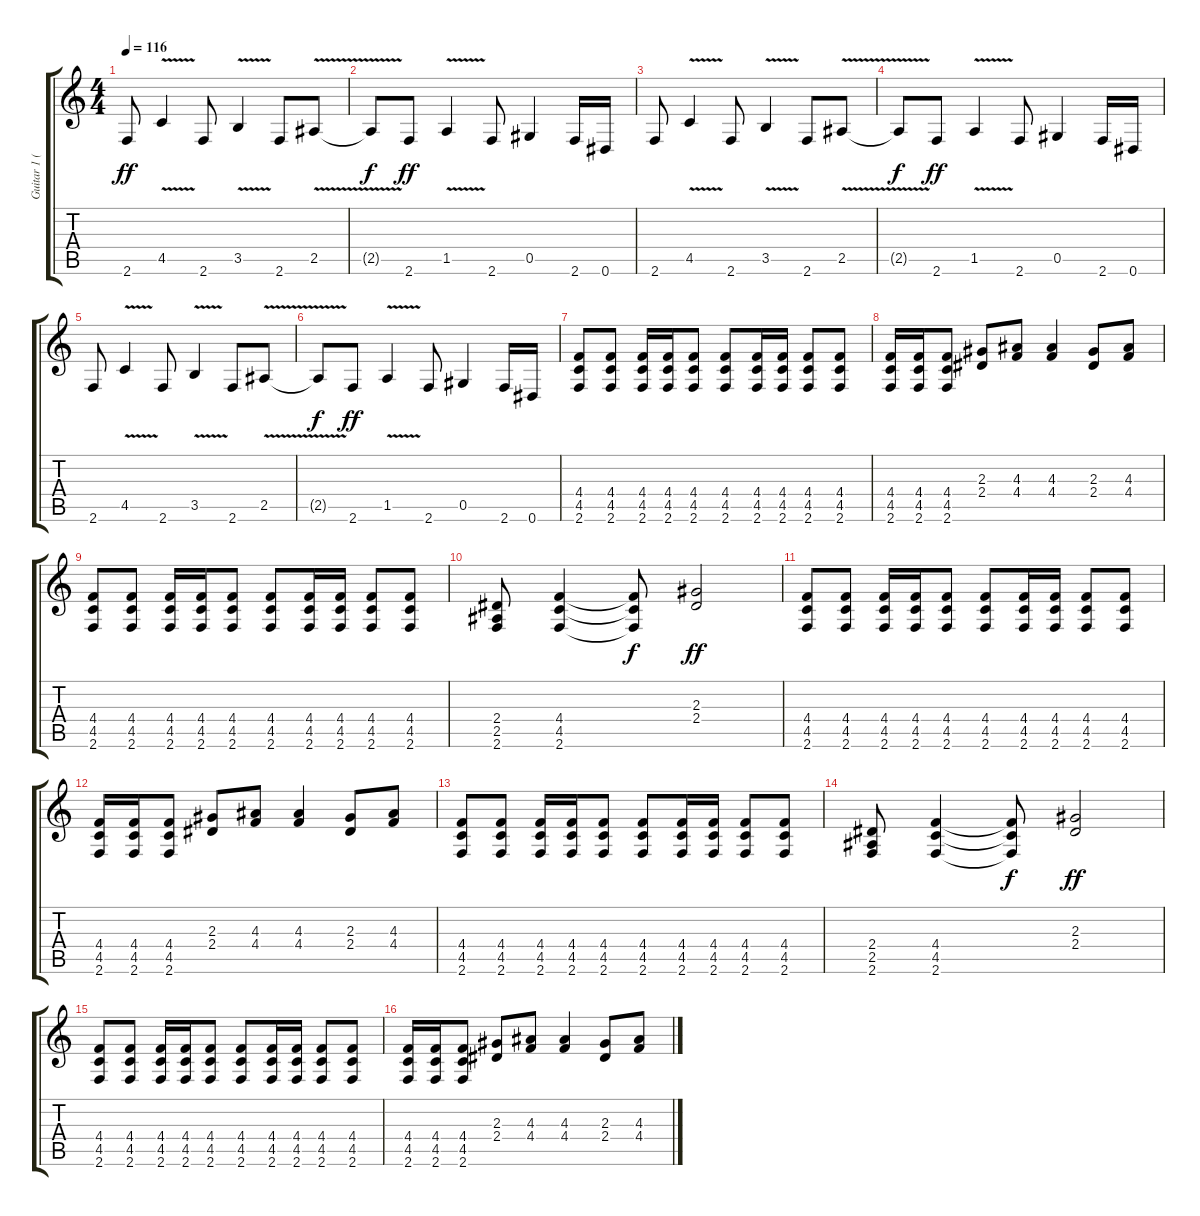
\track ("Guitar 1 (Distortion Hetfield)" "Guitar 1 (") {instrument distortionguitar}
\staff {score tabs}
\tuning (Eb4 Bb3 Gb3 Db3 Ab2 Eb2) {hide}
\ts (4 4)
\tempo 116
\clef g2
\ks c
2.6.8{dy ff} 4.5{v}.4 2.6.8 3.5{v}.4 2.6.8 2.5{v}.8 |
2.5{t}.8{dy f} 2.6.8{dy ff} 1.5{v}.4 2.6.8 0.5.4 2.6.16 0.6.16 |
2.6.8 4.5{v}.4 2.6.8 3.5{v}.4 2.6.8 2.5{v}.8 |
2.5{t}.8{dy f} 2.6.8{dy ff} 1.5{v}.4 2.6.8 0.5.4 2.6.16 0.6.16 |
2.6.8 4.5{v}.4 2.6.8 3.5{v}.4 2.6.8 2.5{v}.8 |
2.5{t}.8{dy f} 2.6.8{dy ff} 1.5{v}.4 2.6.8 0.5.4 2.6.16 0.6.16 |
(4.4 4.5 2.6).8 (4.4 4.5 2.6).8 (4.4 4.5 2.6).16 (4.4 4.5 2.6).16 (4.4 4.5 2.6).8 (4.4 4.5 2.6).8 (4.4 4.5 2.6).16 (4.4 4.5 2.6).16 (4.4 4.5 2.6).8 (4.4 4.5 2.6).8 |
(4.4 4.5 2.6).16 (4.4 4.5 2.6).16 (4.4 4.5 2.6).8 (2.3 2.4).8 (4.3 4.4).8 (4.3 4.4).4 (2.3 2.4).8 (4.3 4.4).8 |
(4.4 4.5 2.6).8 (4.4 4.5 2.6).8 (4.4 4.5 2.6).16 (4.4 4.5 2.6).16 (4.4 4.5 2.6).8 (4.4 4.5 2.6).8 (4.4 4.5 2.6).16 (4.4 4.5 2.6).16 (4.4 4.5 2.6).8 (4.4 4.5 2.6).8 |
(2.4 2.5 2.6).8 (4.4 4.5 2.6).4 (4.4{t} 4.5{t} 2.6{t}).8{dy f} (2.3 2.4).2{dy ff} |
(4.4 4.5 2.6).8 (4.4 4.5 2.6).8 (4.4 4.5 2.6).16 (4.4 4.5 2.6).16 (4.4 4.5 2.6).8 (4.4 4.5 2.6).8 (4.4 4.5 2.6).16 (4.4 4.5 2.6).16 (4.4 4.5 2.6).8 (4.4 4.5 2.6).8 |
(4.4 4.5 2.6).16 (4.4 4.5 2.6).16 (4.4 4.5 2.6).8 (2.3 2.4).8 (4.3 4.4).8 (4.3 4.4).4 (2.3 2.4).8 (4.3 4.4).8 |
(4.4 4.5 2.6).8 (4.4 4.5 2.6).8 (4.4 4.5 2.6).16 (4.4 4.5 2.6).16 (4.4 4.5 2.6).8 (4.4 4.5 2.6).8 (4.4 4.5 2.6).16 (4.4 4.5 2.6).16 (4.4 4.5 2.6).8 (4.4 4.5 2.6).8 |
(2.4 2.5 2.6).8 (4.4 4.5 2.6).4 (4.4{t} 4.5{t} 2.6{t}).8{dy f} (2.3 2.4).2{dy ff} |
(4.4 4.5 2.6).8 (4.4 4.5 2.6).8 (4.4 4.5 2.6).16 (4.4 4.5 2.6).16 (4.4 4.5 2.6).8 (4.4 4.5 2.6).8 (4.4 4.5 2.6).16 (4.4 4.5 2.6).16 (4.4 4.5 2.6).8 (4.4 4.5 2.6).8 |
(4.4 4.5 2.6).16 (4.4 4.5 2.6).16 (4.4 4.5 2.6).8 (2.3 2.4).8 (4.3 4.4).8 (4.3 4.4).4 (2.3 2.4).8 (4.3 4.4).8
